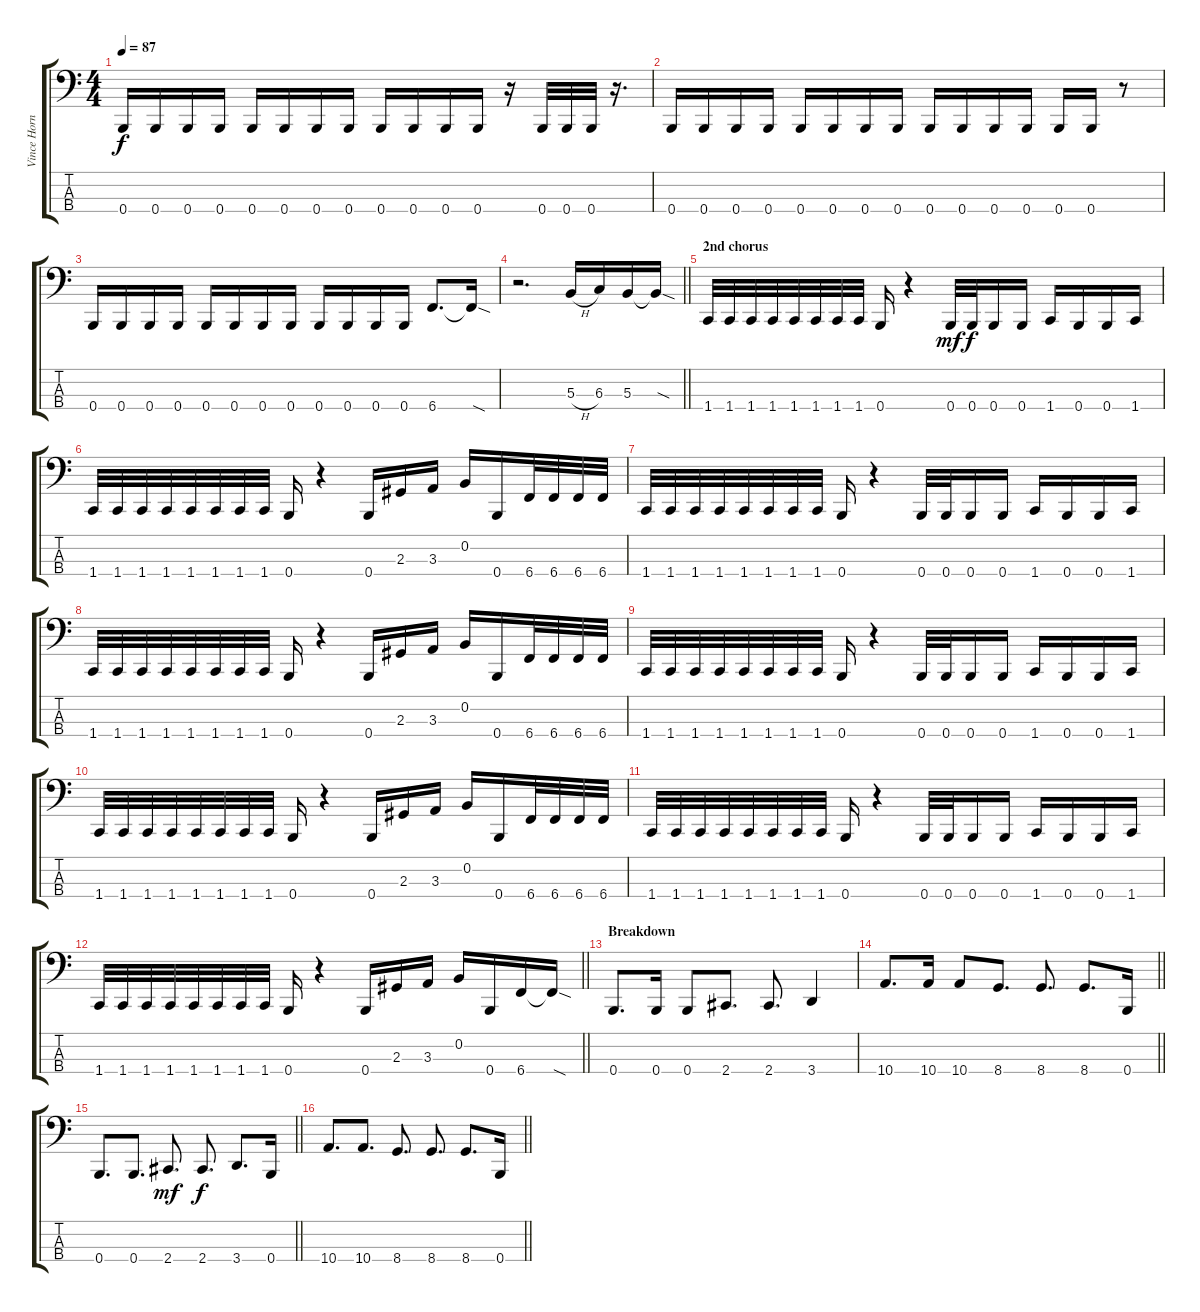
\track ("Vince Hornsby" "Vince Horn") {instrument electricbasspick}
\staff {score tabs}
\tuning (E2 B1 Gb1 B0) {hide}
\ts (4 4)
\tempo 87
\clef f4
\ks c
0.4.16{dy f} 0.4.16 0.4.16 0.4.16 0.4.16 0.4.16 0.4.16 0.4.16 0.4.16 0.4.16 0.4.16 0.4.16 r.16 0.4.32 0.4.32 0.4.32 r.16{d} |
0.4.16 0.4.16 0.4.16 0.4.16 0.4.16 0.4.16 0.4.16 0.4.16 0.4.16 0.4.16 0.4.16 0.4.16 0.4.16 0.4.16 r.8 |
0.4.16 0.4.16 0.4.16 0.4.16 0.4.16 0.4.16 0.4.16 0.4.16 0.4.16 0.4.16 0.4.16 0.4.16 6.4.8{d} 6.4{sod t}.16 |
\barLineRight lightlight
r.2{d} 5.3{h}.16 6.3.16 5.3.16 5.3{sod t}.16 |
\section ("" "2nd chorus")
1.4.32 1.4.32 1.4.32 1.4.32 1.4.32 1.4.32 1.4.32 1.4.32 0.4.16 r.4 0.4.32{dy mf} 0.4.32{dy f} 0.4.16 0.4.16 1.4.16 0.4.16 0.4.16 1.4.16 |
1.4.32 1.4.32 1.4.32 1.4.32 1.4.32 1.4.32 1.4.32 1.4.32 0.4.16 r.4 0.4.16 2.3.16 3.3.16 0.2.16 0.4.16 6.4.32 6.4.32 6.4.32 6.4.32 |
1.4.32 1.4.32 1.4.32 1.4.32 1.4.32 1.4.32 1.4.32 1.4.32 0.4.16 r.4 0.4.32 0.4.32 0.4.16 0.4.16 1.4.16 0.4.16 0.4.16 1.4.16 |
1.4.32 1.4.32 1.4.32 1.4.32 1.4.32 1.4.32 1.4.32 1.4.32 0.4.16 r.4 0.4.16 2.3.16 3.3.16 0.2.16 0.4.16 6.4.32 6.4.32 6.4.32 6.4.32 |
1.4.32 1.4.32 1.4.32 1.4.32 1.4.32 1.4.32 1.4.32 1.4.32 0.4.16 r.4 0.4.32 0.4.32 0.4.16 0.4.16 1.4.16 0.4.16 0.4.16 1.4.16 |
1.4.32 1.4.32 1.4.32 1.4.32 1.4.32 1.4.32 1.4.32 1.4.32 0.4.16 r.4 0.4.16 2.3.16 3.3.16 0.2.16 0.4.16 6.4.32 6.4.32 6.4.32 6.4.32 |
1.4.32 1.4.32 1.4.32 1.4.32 1.4.32 1.4.32 1.4.32 1.4.32 0.4.16 r.4 0.4.32 0.4.32 0.4.16 0.4.16 1.4.16 0.4.16 0.4.16 1.4.16 |
\barLineRight lightlight
1.4.32 1.4.32 1.4.32 1.4.32 1.4.32 1.4.32 1.4.32 1.4.32 0.4.16 r.4 0.4.16 2.3.16 3.3.16 0.2.16 0.4.16 6.4.16 6.4{sod t}.16 |
\section ("" "Breakdown")
0.4.8{d} 0.4.16 0.4.8 2.4.8{d} 2.4.8{d} 3.4.4 |
\barLineRight lightlight
10.4.8{d} 10.4.16 10.4.8 8.4.8{d} 8.4.8{d} 8.4.8{d} 0.4.16 |
\barLineRight lightlight
0.4.8{d} 0.4.8{d} 2.4.8{d dy mf} 2.4.8{d dy f} 3.4.8{d} 0.4.16 |
\barLineRight lightlight
10.4.8{d} 10.4.8{d} 8.4.8{d} 8.4.8{d} 8.4.8{d} 0.4.16
